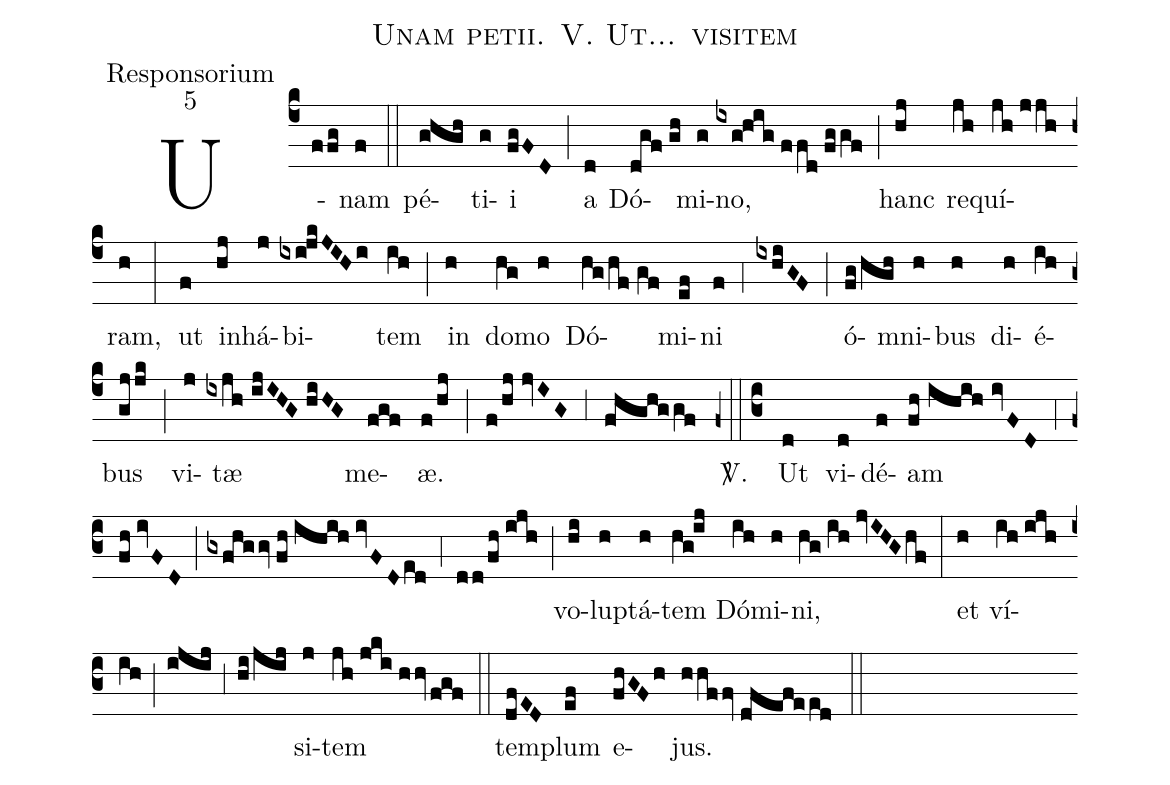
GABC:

name:Unam petii. V. Ut... visitem;
office-part:Responsorium;
mode:5;
%%
(c4) U(ffg)nam(f) (::)
pé(ghgh)ti(g)i(fgFD) (;) a(d) Dó(dgf//gh)mi(g)no,(ixg!hig//ffd//fggf) (;) hanc(hj) re(jh)quí(jh//jjh)ram,(h) (:)
ut(f) in(hj)há(j)bi(ixi!jkJIHi)tem(ih) (;) in(h) do(hg)mo(h) Dó(hg/hf//gf)mi(ef)ni(f) (,4) (ixhiGF) (;) ó(fg/hgh)mni(h)bus(h) di(h)é(ih)bus(gjjk) (;) vi(j)tæ(ixjh//ijIHG//hiHG) me(fgf)æ.(f/hj) (;) (f/hj//jvIG) (,3) (fhghggf)
<sp>V/</sp>.(z0::c3) Ut(d) vi(d)dé(f)am(fh//ihih//ivFD) (,4) (fh//ivFD) (;) (gxfhggv//fh//ihih//ivFD/ed) (,4) (dd/fh//ijh) (;) vo(hi)lup(h)tá(h)tem(hg!ij) Dó(ih)mi(h)ni,(hg//ih//jvIHG/hf) (:)
et(h) ví(ih//ijh/ih;ijij;3hi/jij)si(j)tem(jh//jki//hhv/fgf) (::)
tem(dfED)plum(ef) e(fhGFh)jus.(hhffv//dfefeed) (::)
